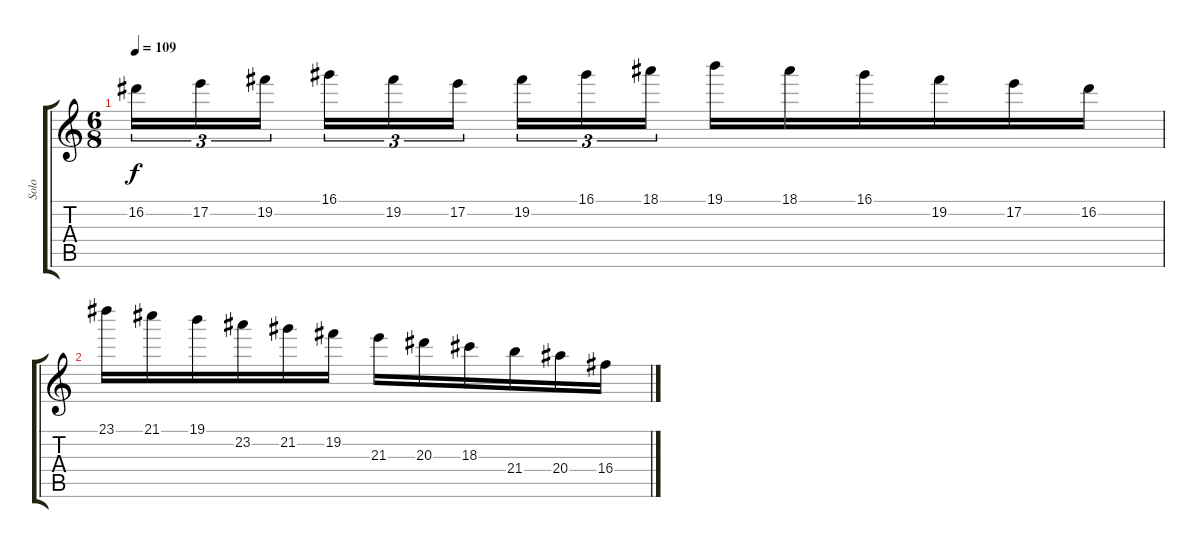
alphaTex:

\track ("Solo" "Solo") {instrument distortionguitar}
\staff {score tabs}
\tuning (E4 B3 G3 D3 A2 E2) {hide}
\ts (6 8)
\tempo 109
\clef g2
\ks c
16.2.16{tu (3 2) dy f} 17.2.16{tu (3 2)} 19.2.16{tu (3 2) beam splitsecondary} 16.1.16{tu (3 2)} 19.2.16{tu (3 2)} 17.2.16{tu (3 2) beam splitsecondary} 19.2.16{tu (3 2)} 16.1.16{tu (3 2)} 18.1.16{tu (3 2)} 19.1.16 18.1.16 16.1.16 19.2.16 17.2.16 16.2.16 |
23.1.16 21.1.16 19.1.16 23.2.16 21.2.16 19.2.16 21.3.16 20.3.16 18.3.16 21.4.16 20.4.16 16.4.16
